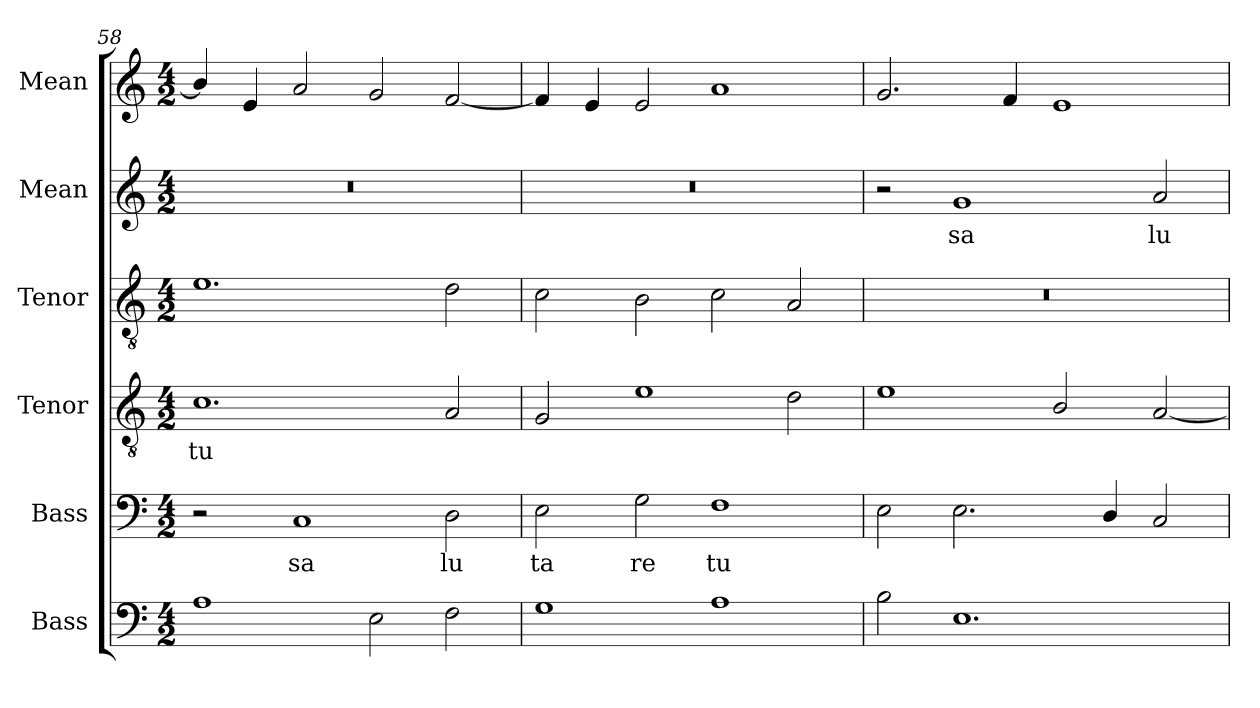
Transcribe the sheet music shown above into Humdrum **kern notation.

**kern	**kern	**text	**kern	**text	**kern	**kern	**text	**kern
*part6	*part5	*part5	*part4	*part4	*part3	*part2	*part2	*part1
*staff6	*staff5	*staff5	*staff4	*staff4	*staff3	*staff2	*staff2	*staff1
*I"Bass	*I"Bass	*	*I"Tenor	*	*I"Tenor	*I"Mean	*	*I"Mean
*I'B.	*I'B.	*	*I'T.	*	*I'T.	*I'M.	*	*I'M.
*clefF4	*clefF4	*	*clefGv2	*	*clefGv2	*clefG2	*	*clefG2
*	*	*	*ITrd7c12	*	*ITrd7c12	*	*	*
*k[]	*k[]	*	*k[]	*	*k[]	*k[]	*	*k[]
*a:	*a:	*	*a:	*	*a:	*a:	*	*a:
*M4/2	*M4/2	*	*M4/2	*	*M4/2	*M4/2	*	*M4/2
=58	=58	=58	=58	=58	=58	=58	=58	=58
!	!	!	!	!LO:LY:b:color=#000000	!	!LO:N:vis=1	!	!
1Ai	2r	.	1.Ci	tu	1.Ei	0r	.	4bi/]
.	.	.	.	.	.	.	.	4ei/
!	!	!LO:LY:b:color=#000000	!	!	!	!	!	!
.	1Ci	sa	.	.	.	.	.	2ai/
2Ei\	.	.	.	.	.	.	.	2gi/
!	!	!LO:LY:b:color=#000000	!	!	!	!	!	!
2Fi\	2Di\	lu	2AAi/	.	2Di\	.	.	[<2fi/
=59	=59	=59	=59	=59	=59	=59	=59	=59
!	!	!LO:LY:b:color=#000000	!	!	!	!LO:N:vis=1	!	!
1Gi	2Ei\	ta	2GGi/	.	2Ci\	0r	.	4fi/]
.	.	.	.	.	.	.	.	4ei/
!	!	!LO:LY:b:color=#000000	!	!	!	!	!	!
.	2Gi\	re	1Ei	.	2BBi\	.	.	2ei/
!	!	!LO:LY:b:color=#000000	!	!	!	!	!	!
1Ai	1Fi	tu	.	.	2Ci\	.	.	1ai
.	.	.	2Di\	.	2AAi/	.	.	.
=60	=60	=60	=60	=60	=60	=60	=60	=60
!	!	!	!	!	!LO:N:vis=1	!	!	!
2Bi\	2Ei\	.	1Ei	.	0r	2r	.	2.gi/
!	!	!	!	!	!	!	!LO:LY:b:color=#000000	!
1.Ei	2.Ei\	.	.	.	.	1gi	sa	.
.	.	.	.	.	.	.	.	4fi/
.	.	.	2BBi/	.	.	.	.	1ei
.	4Di/	.	.	.	.	.	.	.
!	!	!	!	!	!	!	!LO:LY:b:color=#000000	!
.	2Ci/	.	[<2AAi/	.	.	2ai/	lu	.
=	=	=	=	=	=	=	=	=
*-	*-	*-	*-	*-	*-	*-	*-	*-
